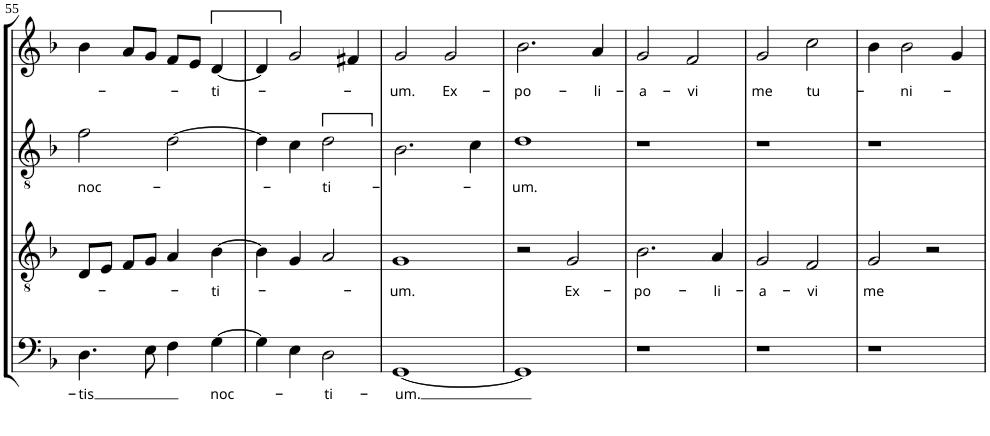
**kern	**text	**kern	**text	**kern	**text	**kern	**text
*part4	*part4	*part3	*part3	*part2	*part2	*part1	*part1
*staff4	*staff4	*staff3	*staff3	*staff2	*staff2	*staff1	*staff1
*I"Bassus	*	*I"Tenor	*	*I"Altus	*	*I"Cantus	*
!!LO:PB:g=z
*clefF4	*	*clefGv2	*	*clefGv2	*	*clefG2	*
*k[b-]	*	*k[b-]	*	*k[b-]	*	*k[b-]	*
*d:	*	*d:	*	*d:	*	*d:	*
*M2/2	*	*M2/2	*	*M2/2	*	*M2/2	*
*met(c|)	*	*met(c|)	*	*met(c|)	*	*met(c|)	*
=55	=55	=55	=55	=55	=55	=55	=55
!	!LO:LY:b	!	!	!	!LO:LY:b	!	!
4.D\	-tis	8D/L	.	2f\	noc-	4b-\	.
.	.	8E/J	.	.	.	.	.
.	.	8F/L	.	.	.	8a/L	.
8E\	.	8G/J	.	.	.	8g/J	.
4F\	.	4A/	.	[2d\	.	8f/L	.
.	.	.	.	.	.	8e/J	.
!	!LO:LY:b	!	!LO:LY:b	!	!	!	!LO:LY:b
[4G\	noc-	[4B-\	-ti-	.	.	[4d/	-ti-
=56	=56	=56	=56	=56	=56	=56	=56
4G\]	.	4B-\]	.	4d\]	.	4d/]	.
4E\	.	4G/	.	4c\	.	2g/	.
!	!LO:LY:b	!	!	!	!LO:LY:b	!	!
2D\	-ti-	2A/	.	2d\	-ti-	.	.
.	.	.	.	.	.	4f#X/	.
=57	=57	=57	=57	=57	=57	=57	=57
!	!LO:LY:b	!	!LO:LY:b	!	!	!	!LO:LY:b
[1GG	-um.	1G	-um.	2.B-\	.	2g/	-um.
!	!	!	!	!	!	!	!LO:LY:b
.	.	.	.	.	.	2g/	Ex-
.	.	.	.	4c\	.	.	.
=58	=58	=58	=58	=58	=58	=58	=58
!	!	!	!	!	!LO:LY:b	!	!LO:LY:b
1GG]	.	2r	.	1d	-um.	2.b-\	-po-
!	!	!	!LO:LY:b	!	!	!	!
.	.	2G/	Ex-	.	.	.	.
!	!	!	!	!	!	!	!LO:LY:b
.	.	.	.	.	.	4a/	-li-
=59	=59	=59	=59	=59	=59	=59	=59
!	!	!	!LO:LY:b	!	!	!	!LO:LY:b
1r	.	2.B-\	-po-	1r	.	2g/	-a-
!	!	!	!	!	!	!	!LO:LY:b
.	.	.	.	.	.	2f/	-vi
!	!	!	!LO:LY:b	!	!	!	!
.	.	4A/	-li-	.	.	.	.
=60	=60	=60	=60	=60	=60	=60	=60
!	!	!	!LO:LY:b	!	!	!	!LO:LY:b
1r	.	2G/	-a-	1r	.	2g/	me
!	!	!	!LO:LY:b	!	!	!	!LO:LY:b
.	.	2F/	-vi	.	.	2cc\	tu-
=61	=61	=61	=61	=61	=61	=61	=61
!	!	!	!LO:LY:b	!	!	!	!
1r	.	2G/	me	1r	.	4b-\	.
!	!	!	!	!	!	!	!LO:LY:b
.	.	.	.	.	.	2b-\	-ni-
.	.	2r	.	.	.	.	.
.	.	.	.	.	.	4g/	.
=	=	=	=	=	=	=	=
*-	*-	*-	*-	*-	*-	*-	*-
